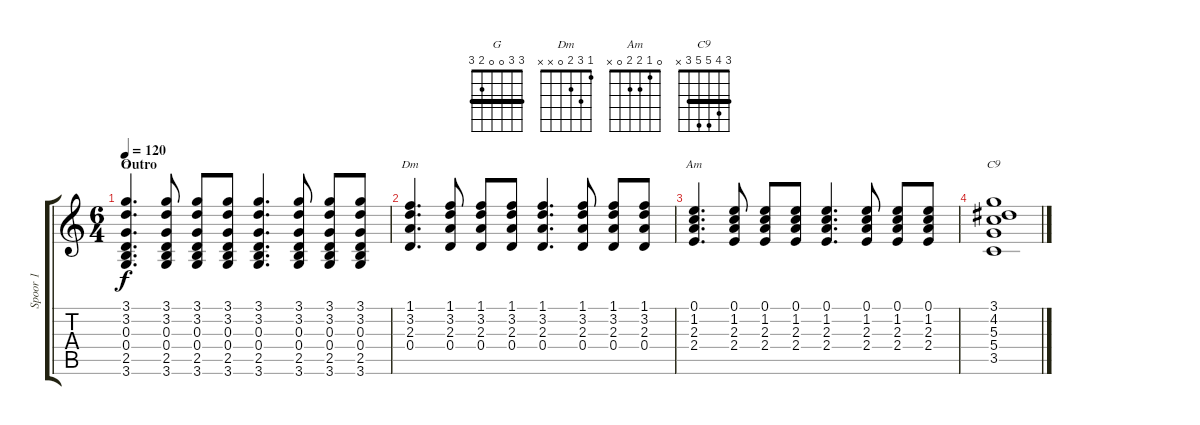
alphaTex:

\track ("Spoor 1" "Spoor 1") {instrument acousticguitarsteel}
\staff {score tabs}
\tuning (E4 B3 G3 D3 A2 E2) {hide}
\chord ("G" 3 3 0 0 2 3) {barre 3}
\chord ("Dm" 1 3 2 0 x x)
\chord ("Am" 0 1 2 2 0 x)
\chord ("C9" 3 4 5 5 3 x) {barre 3}
\ts (6 4)
\section ("" "Outro")
\tempo 120
\clef g2
\ks c
(3.1 3.2 0.3 0.4 2.5 3.6).4{d ch "G" dy f} (3.1 3.2 0.3 0.4 2.5 3.6).8 (3.1 3.2 0.3 0.4 2.5 3.6).8 (3.1 3.2 0.3 0.4 2.5 3.6).8 (3.1 3.2 0.3 0.4 2.5 3.6).4{d} (3.1 3.2 0.3 0.4 2.5 3.6).8 (3.1 3.2 0.3 0.4 2.5 3.6).8 (3.1 3.2 0.3 0.4 2.5 3.6).8 |
(1.1 3.2 2.3 0.4).4{d ch "Dm"} (1.1 3.2 2.3 0.4).8 (1.1 3.2 2.3 0.4).8 (1.1 3.2 2.3 0.4).8 (1.1 3.2 2.3 0.4).4{d} (1.1 3.2 2.3 0.4).8 (1.1 3.2 2.3 0.4).8 (1.1 3.2 2.3 0.4).8 |
(0.1 1.2 2.3 2.4).4{d ch "Am"} (0.1 1.2 2.3 2.4).8 (0.1 1.2 2.3 2.4).8 (0.1 1.2 2.3 2.4).8 (0.1 1.2 2.3 2.4).4{d} (0.1 1.2 2.3 2.4).8 (0.1 1.2 2.3 2.4).8 (0.1 1.2 2.3 2.4).8 |
(3.1 4.2 5.3 5.4 3.5).1{ch "C9"}
